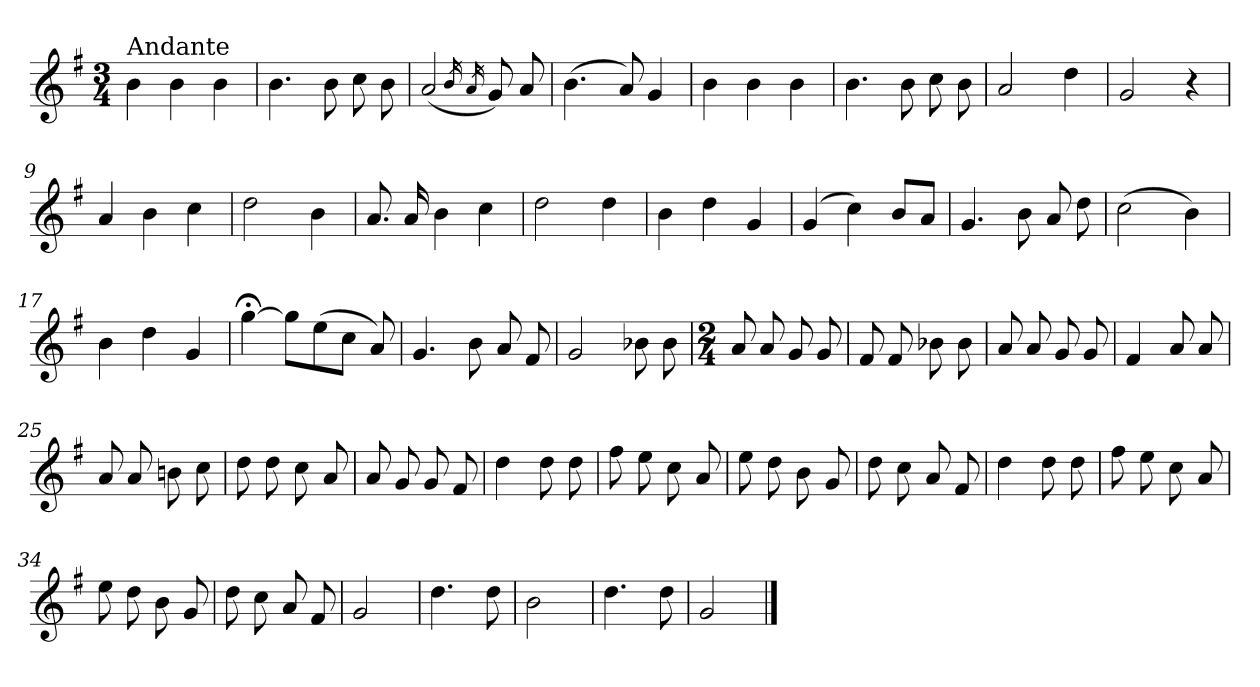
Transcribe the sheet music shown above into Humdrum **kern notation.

**kern
*part1
*staff1
*clefG2
*k[f#]
*G:
*M3/4
=1
!LO:TX:a:t=Andante
4b\
4b\
4b\
=2
4.b\
8b\
8cc\
8b\
=3
(<2a/
16qb/
16qa/
8g/)
8a/
=4
(>4.b\
8a/)
4g/
=5
4b\
4b\
4b\
=6
4.b\
8b\
8cc\
8b\
=7
2a/
4dd\
!!LO:LB:g=z
=8
2g/
4r
=9
4a/
4b\
4cc\
=10
2dd\
4b\
=11
8.a/
16a/
4b\
4cc\
=12
2dd\
4dd\
=13
4b\
4dd\
4g/
=14
(>4g/
4cc\)
8b/L
8a/J
=15
4.g/
8b\
8a/
8dd\
!!LO:LB:g=z
=16
(>2cc\
4b\)
=17
4b\
4dd\
4g/
=18
[4gg;<\
8gg\L]
(>8ee\
8cc\J
8a/)
=19
4.g/
8b\
8a/
8f#/
=20
2g/
8b-X\
8b-\
=21
*M2/4
8a/
8a/
8g/
8g/
=22
8f#/
8f#/
8b-X\
8b-\
!!LO:LB:g=z
=23
8a/
8a/
8g/
8g/
=24
4f#/
8a/
8a/
=25
8a/
8a/
8bn\
8cc\
=26
8dd\
8dd\
8cc\
8a/
=27
8a/
8g/
8g/
8f#/
=28
4dd\
8dd\
8dd\
=29
8ff#\
8ee\
8cc\
8a/
=30
8ee\
8dd\
8b\
8g/
!!LO:LB:g=z
=31
8dd\
8cc\
8a/
8f#/
=32
4dd\
8dd\
8dd\
=33
8ff#\
8ee\
8cc\
8a/
=34
8ee\
8dd\
8b\
8g/
=35
8dd\
8cc\
8a/
8f#/
=36
2g/
=37
4.dd\
8dd\
=38
2b\
=39
4.dd\
8dd\
=40
2g/
==
*-
